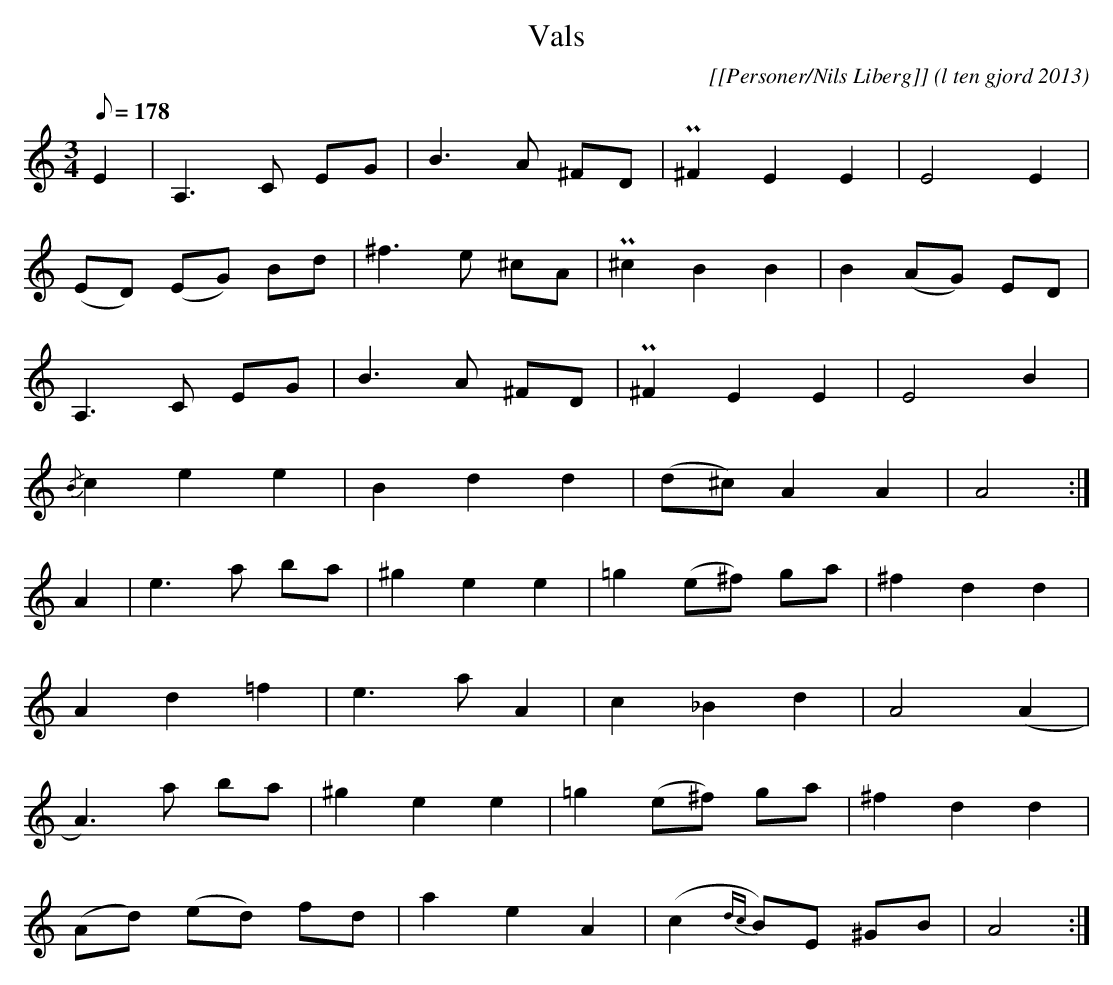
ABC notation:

X:1
T:Vals
C:[[Personer/Nils Liberg]] (l ten gjord 2013)
L:1/8
M:3/4
Q:178
K:Am
E2 |\
A,2>C2 EG | B2>A2 ^FD | P^F2 E2 E2 | E4 E2 |
(ED) (EG) Bd | ^f2>e2 ^cA | P^c2 B2 B2 | B2 (AG) ED |
A,2>C2 EG | B2>A2 ^FD | P^F2 E2 E2 | E4 B2 |
{/B}c2 e2 e2 | B2 d2 d2 | (d^c) A2 A2 | A4 :|
A2 | e2>a2 ba | ^g2 e2 e2 | =g2 (e^f) ga | ^f2 d2 d2 |
A2 d2 =f2 | e2>a2 A2 | c2 _B2 d2 | A4 (,A2 |
A2)>a2 ba | ^g2 e2 e2 | =g2 (e^f) ga | ^f2 d2 d2 |
(Ad) (ed) fd | a2 e2 A2 | (c2 {dc}B)E ^GB | A4 :|
